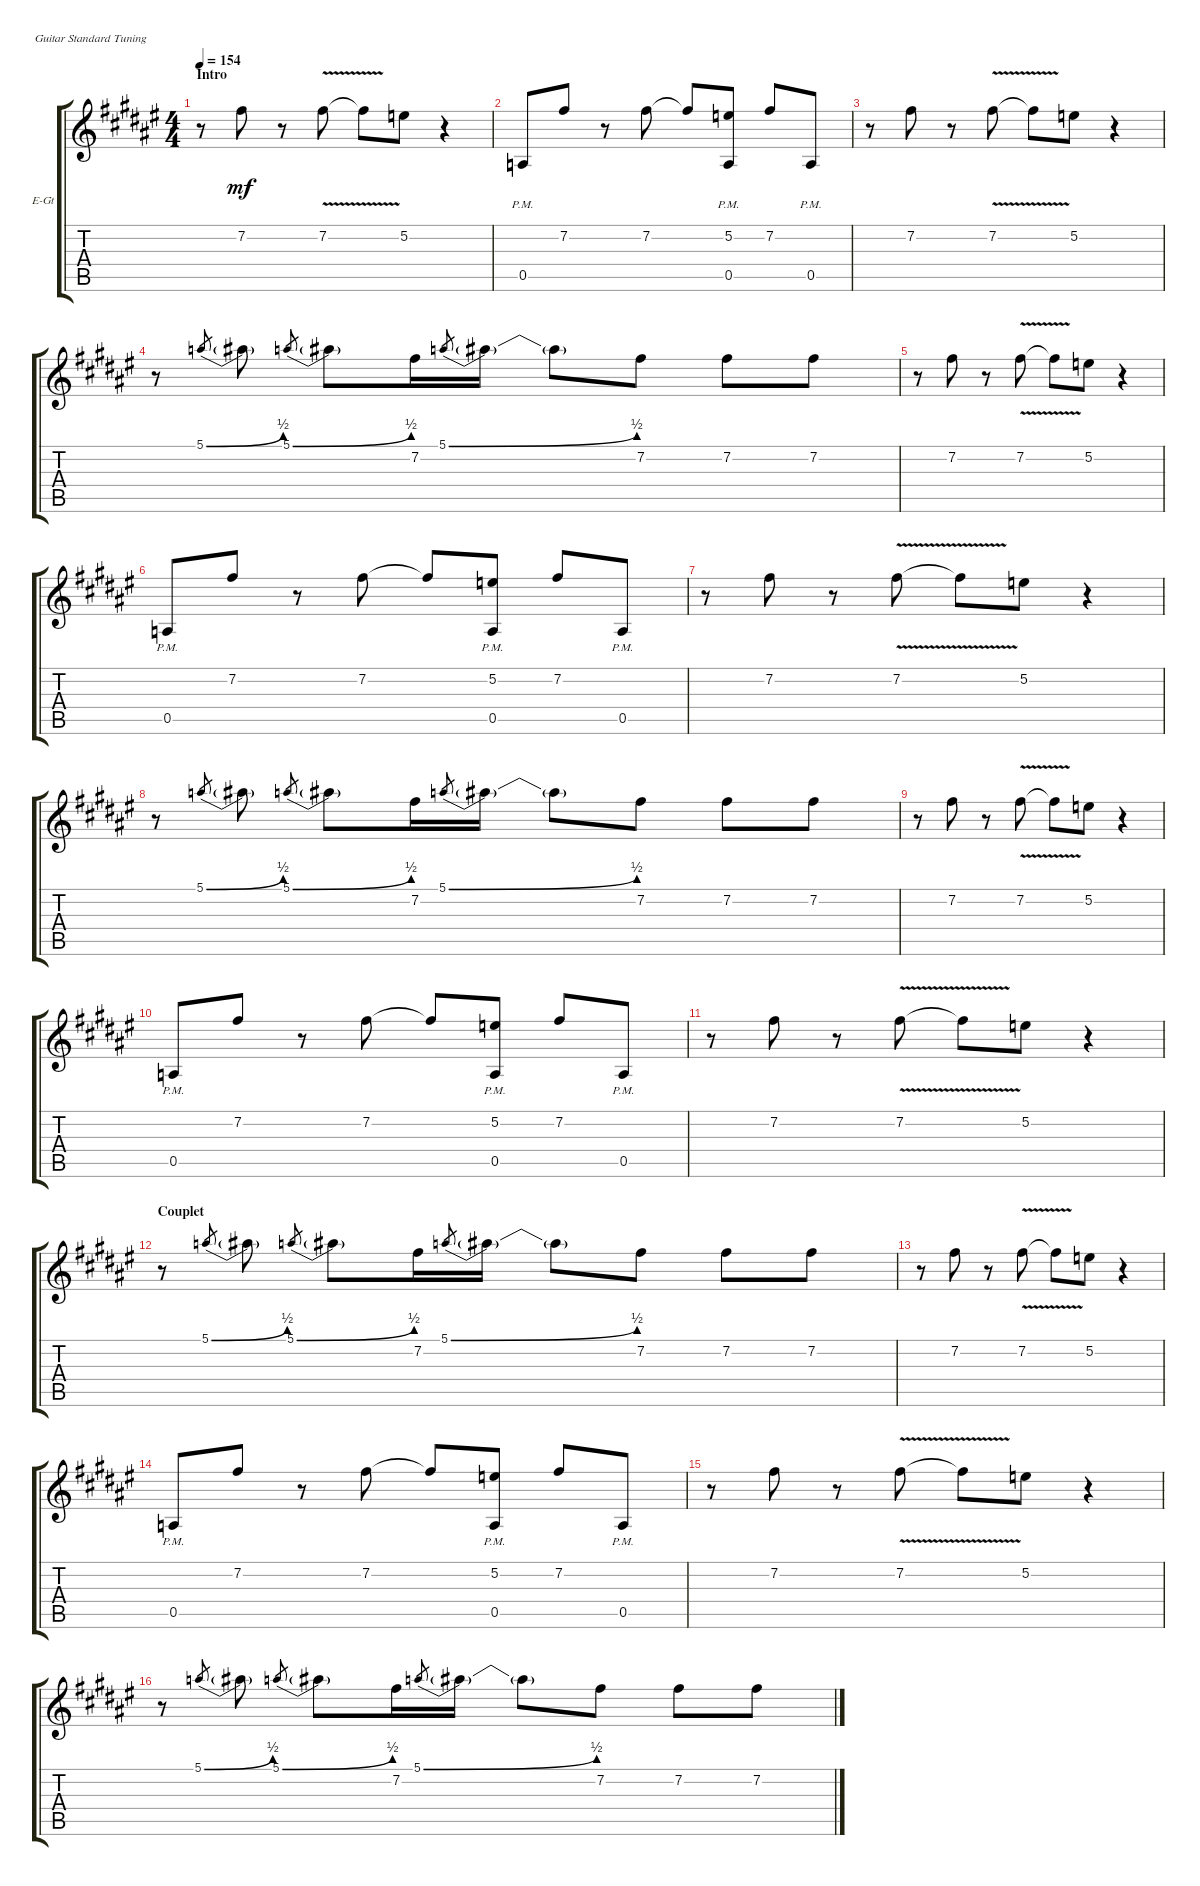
\defaultSystemsLayout 4
\bracketExtendMode groupsimilarinstruments
\firstSystemTrackNameOrientation horizontal
\otherSystemsTrackNameOrientation horizontal
\track ("Electric Guitar" "E-Gt") {instrument distortionguitar}
\staff {score tabs}
\tuning (E4 B3 G3 D3 A2 E2)
\ts (4 4)
\section ("" "Intro")
\tempo 154
\clef g2
\scale
0.56338
\ks f#
r.8{dy mf instrument distortionguitar} 7.2.8 r.8 7.2{v}.8 7.2{t}.8 5.2.8 r.4 |
\scale
0.21831 0.5{pm}.8 7.2.8 r.8 7.2.8 7.2{t}.8 (5.2 0.5{pm}).8 7.2.8 0.5{pm}.8 |
\scale
0.21831 r.8 7.2.8 r.8 7.2{v}.8 7.2{t}.8 5.2.8 r.4 |
r.8 5.1{be (bend 0 0 15 2)}.8{gr} 5.1{t}.8 5.1{be (bend 0 0 15.6 2)}.8{gr} 5.1{t}.8 7.2.16 5.1{be (bend 0 0 15 2)}.8{gr} 5.1{t}.16 5.1{t}.8 7.2.8 7.2.8 7.2.8 |
r.8 7.2.8 r.8 7.2{v}.8 7.2{t}.8 5.2.8 r.4 |
0.5{pm}.8 7.2.8 r.8 7.2.8 7.2{t}.8 (5.2 0.5{pm}).8 7.2.8 0.5{pm}.8 |
r.8 7.2.8 r.8 7.2{v}.8 7.2{t}.8 5.2.8 r.4 |
r.8 5.1{be (bend 0 0 15 2)}.8{gr} 5.1{t}.8 5.1{be (bend 0 0 15.6 2)}.8{gr} 5.1{t}.8 7.2.16 5.1{be (bend 0 0 15 2)}.8{gr} 5.1{t}.16 5.1{t}.8 7.2.8 7.2.8 7.2.8 |
r.8 7.2.8 r.8 7.2{v}.8 7.2{t}.8 5.2.8 r.4 |
0.5{pm}.8 7.2.8 r.8 7.2.8 7.2{t}.8 (5.2 0.5{pm}).8 7.2.8 0.5{pm}.8 |
r.8 7.2.8 r.8 7.2{v}.8 7.2{t}.8 5.2.8 r.4 |
\section ("" "Couplet")
r.8 5.1{be (bend 0 0 15 2)}.8{gr} 5.1{t}.8 5.1{be (bend 0 0 15.6 2)}.8{gr} 5.1{t}.8 7.2.16 5.1{be (bend 0 0 15 2)}.8{gr} 5.1{t}.16 5.1{t}.8 7.2.8 7.2.8 7.2.8 |
r.8 7.2.8 r.8 7.2{v}.8 7.2{t}.8 5.2.8 r.4 |
0.5{pm}.8 7.2.8 r.8 7.2.8 7.2{t}.8 (5.2 0.5{pm}).8 7.2.8 0.5{pm}.8 |
r.8 7.2.8 r.8 7.2{v}.8 7.2{t}.8 5.2.8 r.4 |
r.8 5.1{be (bend 0 0 15 2)}.8{gr} 5.1{t}.8 5.1{be (bend 0 0 15.6 2)}.8{gr} 5.1{t}.8 7.2.16 5.1{be (bend 0 0 15 2)}.8{gr} 5.1{t}.16 5.1{t}.8 7.2.8 7.2.8 7.2.8
